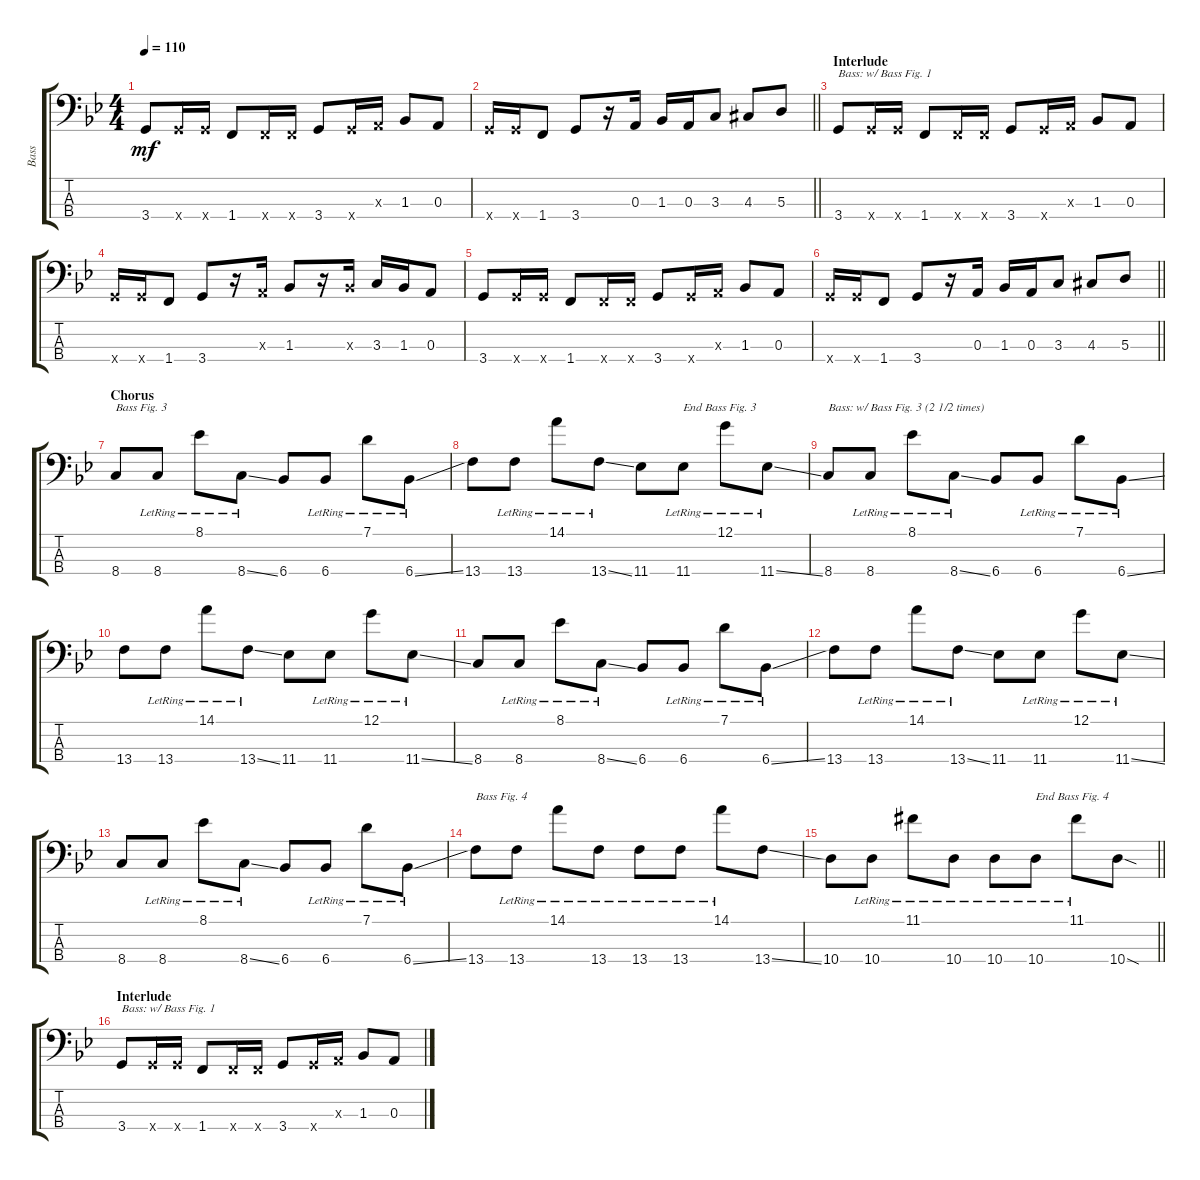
\track ("Bass" "Bass") {instrument electricbassfinger}
\staff {score tabs}
\tuning (G2 D2 A1 E1) {hide}
\ts (4 4)
\tempo 110
\clef f4
\ks gminor
3.4.8{dy mf} 3.4{x}.16 3.4{x}.16 1.4.8 1.4{x}.16 1.4{x}.16 3.4.8 3.4{x}.16 0.3{x}.16 1.3.8 0.3.8 |
\barLineRight lightlight
3.4{x}.16 3.4{x}.16 1.4.8 3.4.8 r.16 0.3.16 1.3.16 0.3.16 3.3.8 4.3{acc #}.8{beam Up} 5.3.8{beam Up} |
\section ("" "Interlude")
3.4.8{txt "Bass: w/ Bass Fig. 1"} 3.4{x}.16 3.4{x}.16 1.4.8 1.4{x}.16 1.4{x}.16 3.4.8 3.4{x}.16 0.3{x}.16 1.3.8 0.3.8 |
3.4{x}.16 3.4{x}.16 1.4.8 3.4.8 r.16 0.3{x}.16 1.3.8 r.16 1.3{x}.16 3.3.16 1.3.16 0.3.8 |
3.4.8 3.4{x}.16 3.4{x}.16 1.4.8 1.4{x}.16 1.4{x}.16 3.4.8 3.4{x}.16 0.3{x}.16 1.3.8 0.3.8 |
\barLineRight lightlight
3.4{x}.16 3.4{x}.16 1.4.8 3.4.8 r.16 0.3.16 1.3.16 0.3.16 3.3.8 4.3{acc #}.8{beam Up} 5.3.8{beam Up} |
\section ("" "Chorus")
8.4.8{txt "Bass Fig. 3"} 8.4{lr}.8 8.1{lr}.8 8.4{ss lr}.8 6.4.8 6.4{lr}.8 7.1{lr}.8 6.4{ss lr}.8 |
13.4.8 13.4{lr}.8 14.1{lr}.8 13.4{ss lr}.8 11.4.8 11.4{lr}.8{txt "End Bass Fig. 3"} 12.1{lr}.8 11.4{ss lr}.8 |
8.4.8{txt "Bass: w/ Bass Fig. 3 (2 1/2 times)"} 8.4{lr}.8 8.1{lr}.8 8.4{ss lr}.8 6.4.8 6.4{lr}.8 7.1{lr}.8 6.4{ss lr}.8 |
13.4.8 13.4{lr}.8 14.1{lr}.8 13.4{ss lr}.8 11.4.8 11.4{lr}.8 12.1{lr}.8 11.4{ss lr}.8 |
8.4.8 8.4{lr}.8 8.1{lr}.8 8.4{ss lr}.8 6.4.8 6.4{lr}.8 7.1{lr}.8 6.4{ss lr}.8 |
13.4.8 13.4{lr}.8 14.1{lr}.8 13.4{ss lr}.8 11.4.8 11.4{lr}.8 12.1{lr}.8 11.4{ss lr}.8 |
8.4.8 8.4{lr}.8 8.1{lr}.8 8.4{ss lr}.8 6.4.8 6.4{lr}.8 7.1{lr}.8 6.4{ss lr}.8 |
13.4.8{txt "Bass Fig. 4"} 13.4{lr}.8 14.1{lr}.8 13.4{lr}.8 13.4{lr}.8 13.4{lr}.8 14.1{lr}.8 13.4{ss}.8 |
\barLineRight lightlight
10.4.8 10.4{lr}.8 11.1{lr acc #}.8 10.4{lr}.8 10.4{lr}.8 10.4{lr}.8{txt "End Bass Fig. 4"} 11.1{lr acc #}.8 10.4{sod}.8 |
\section ("" "Interlude")
3.4.8{txt "Bass: w/ Bass Fig. 1"} 3.4{x}.16 3.4{x}.16 1.4.8 1.4{x}.16 1.4{x}.16 3.4.8 3.4{x}.16 0.3{x}.16 1.3.8 0.3.8
